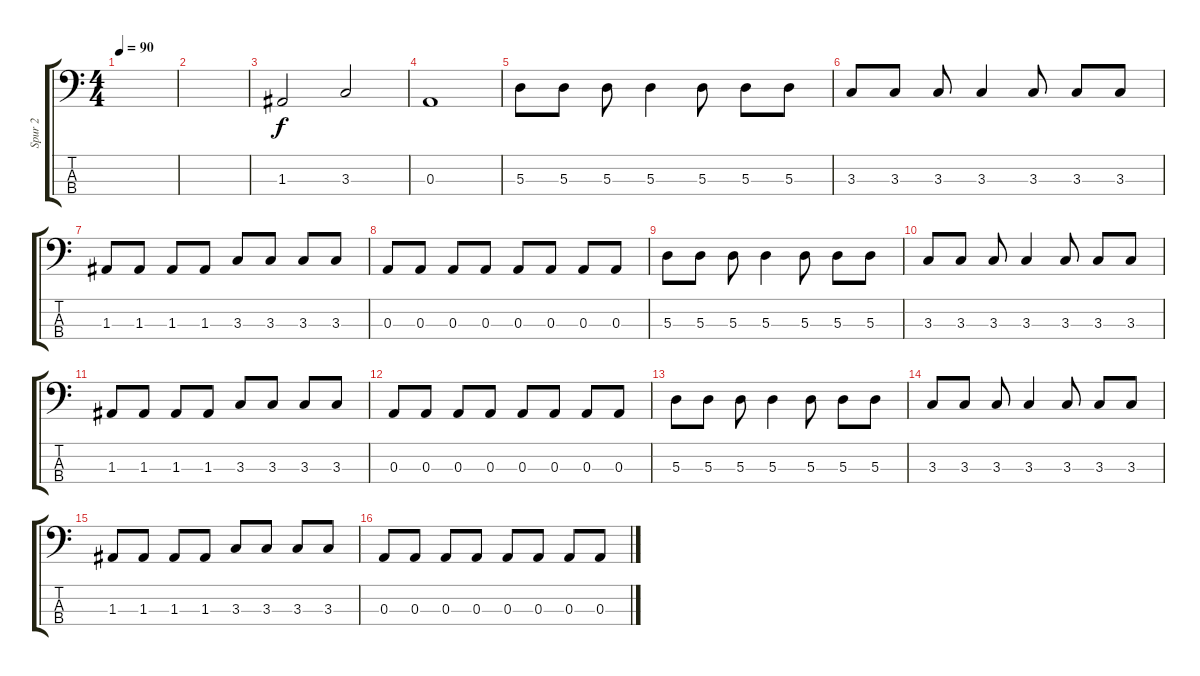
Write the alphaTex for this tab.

\track ("Spur 2" "Spur 2") {instrument electricbassfinger}
\staff {score tabs}
\tuning (G2 D2 A1 E1) {hide}
\ts (4 4)
\tempo 90
\clef f4
\ks c
|
|
1.3.2 3.3.2 |
0.3.1 |
5.3.8 5.3.8 5.3.8 5.3.4 5.3.8 5.3.8 5.3.8 |
3.3.8 3.3.8 3.3.8 3.3.4 3.3.8 3.3.8 3.3.8 |
1.3.8 1.3.8 1.3.8 1.3.8 3.3.8 3.3.8 3.3.8 3.3.8 |
0.3.8 0.3.8 0.3.8 0.3.8 0.3.8 0.3.8 0.3.8 0.3.8 |
5.3.8 5.3.8 5.3.8 5.3.4 5.3.8 5.3.8 5.3.8 |
3.3.8 3.3.8 3.3.8 3.3.4 3.3.8 3.3.8 3.3.8 |
1.3.8 1.3.8 1.3.8 1.3.8 3.3.8 3.3.8 3.3.8 3.3.8 |
0.3.8 0.3.8 0.3.8 0.3.8 0.3.8 0.3.8 0.3.8 0.3.8 |
5.3.8 5.3.8 5.3.8 5.3.4 5.3.8 5.3.8 5.3.8 |
3.3.8 3.3.8 3.3.8 3.3.4 3.3.8 3.3.8 3.3.8 |
1.3.8 1.3.8 1.3.8 1.3.8 3.3.8 3.3.8 3.3.8 3.3.8 |
0.3.8 0.3.8 0.3.8 0.3.8 0.3.8 0.3.8 0.3.8 0.3.8
